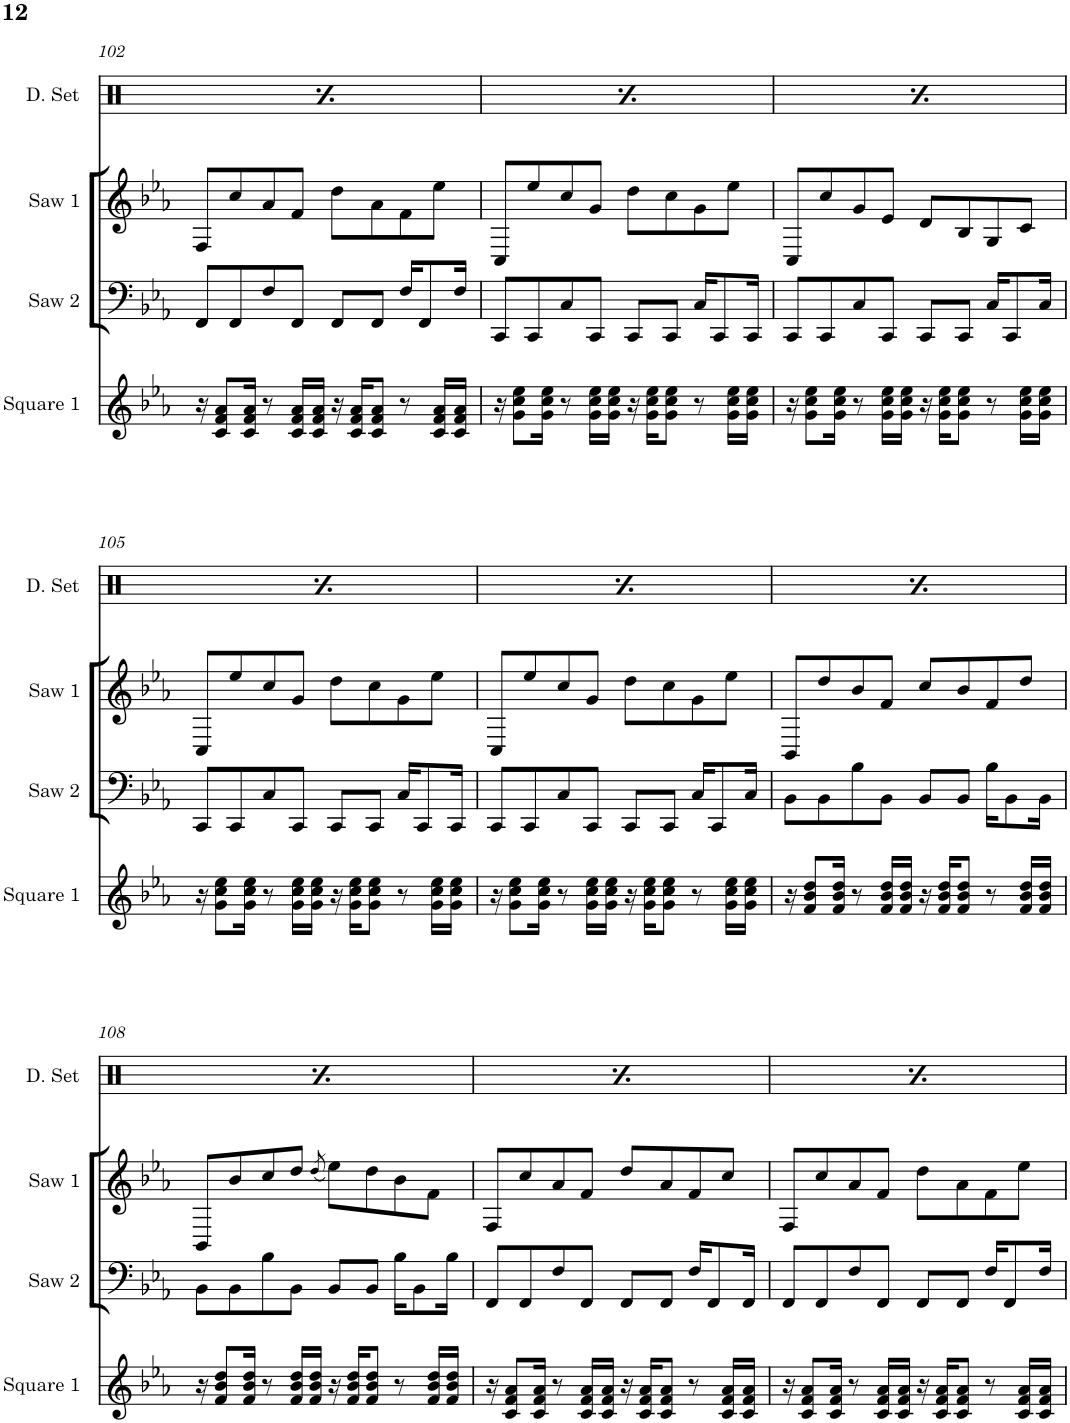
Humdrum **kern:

**kern	**kern	**kern	**kern	**dynam
*part4	*part3	*part2	*part1	*part1
*staff4	*staff3	*staff2	*staff1	*staff1
*I"Square Synthesizer 1	*I"Saw Synthesizer 2	*I"Saw Synthesizer 1	*I"Drumset	*
*I'Square 1	*I'Saw 2	*I'Saw 1	*I'D. Set	*
!!LO:PB:g=z
*clefG2	*clefF4	*clefG2	*clefX	*
*k[b-e-a-]	*k[b-e-a-]	*k[b-e-a-]	*k[]	*
*M4/4	*M4/4	*M4/4	*M4/4	*
*met(c)	*met(c)	*met(c)	*met(c)	*
=102	=102	=102	=102	=102
!	!	!	!	!LO:DY:b
16r	8FF/L	8F/L	4Rf\	ff
8c/ 8f/ 8a-/L	.	.	.	.
.	8FF/	8cc/	.	.
16c/ 16f/ 16a-/Jk	.	.	.	.
8r	8F/	8a-/	4Rcc/	.
16c/ 16f/ 16a-/LL	8FF/J	8f/J	.	.
16c/ 16f/ 16a-/JJ	.	.	.	.
16r	8FF/L	8dd\L	4Rf\	.
16c/ 16f/ 16a-/KL	.	.	.	.
8c/ 8f/ 8a-/J	8FF/J	8a-\	.	.
8r	16F/KL	8f\	4Rcc/	.
.	8FF/	.	.	.
16c/ 16f/ 16a-/LL	.	8ee-\J	.	.
16c/ 16f/ 16a-/JJ	16F/Jk	.	.	.
=103	=103	=103	=103	=103
!	!	!	!	!LO:DY:b
16r	8CC/L	8C/L	4Rf\	ff
8g\ 8cc\ 8ee-\L	.	.	.	.
.	8CC/	8ee-/	.	.
16g\ 16cc\ 16ee-\Jk	.	.	.	.
8r	8C/	8cc/	4Rcc/	.
16g\ 16cc\ 16ee-\LL	8CC/J	8g/J	.	.
16g\ 16cc\ 16ee-\JJ	.	.	.	.
16r	8CC/L	8dd\L	4Rf\	.
16g\ 16cc\ 16ee-\KL	.	.	.	.
8g\ 8cc\ 8ee-\J	8CC/J	8cc\	.	.
8r	16C/KL	8g\	4Rcc/	.
.	8CC/	.	.	.
16g\ 16cc\ 16ee-\LL	.	8ee-\J	.	.
16g\ 16cc\ 16ee-\JJ	16CC/Jk	.	.	.
=104	=104	=104	=104	=104
!	!	!	!	!LO:DY:b
16r	8CC/L	8C/L	4Rf\	ff
8g\ 8cc\ 8ee-\L	.	.	.	.
.	8CC/	8cc/	.	.
16g\ 16cc\ 16ee-\Jk	.	.	.	.
8r	8C/	8g/	4Rcc/	.
16g\ 16cc\ 16ee-\LL	8CC/J	8e-/J	.	.
16g\ 16cc\ 16ee-\JJ	.	.	.	.
16r	8CC/L	8d/L	4Rf\	.
16g\ 16cc\ 16ee-\KL	.	.	.	.
8g\ 8cc\ 8ee-\J	8CC/J	8B-/	.	.
8r	16C/KL	8G/	4Rcc/	.
.	8CC/	.	.	.
16g\ 16cc\ 16ee-\LL	.	8c/J	.	.
16g\ 16cc\ 16ee-\JJ	16C/Jk	.	.	.
!!LO:LB:g=z
=105	=105	=105	=105	=105
!	!	!	!	!LO:DY:b
16r	8CC/L	8C/L	4Rf\	ff
8g\ 8cc\ 8ee-\L	.	.	.	.
.	8CC/	8ee-/	.	.
16g\ 16cc\ 16ee-\Jk	.	.	.	.
8r	8C/	8cc/	4Rcc/	.
16g\ 16cc\ 16ee-\LL	8CC/J	8g/J	.	.
16g\ 16cc\ 16ee-\JJ	.	.	.	.
16r	8CC/L	8dd\L	4Rf\	.
16g\ 16cc\ 16ee-\KL	.	.	.	.
8g\ 8cc\ 8ee-\J	8CC/J	8cc\	.	.
8r	16C/KL	8g\	4Rcc/	.
.	8CC/	.	.	.
16g\ 16cc\ 16ee-\LL	.	8ee-\J	.	.
16g\ 16cc\ 16ee-\JJ	16CC/Jk	.	.	.
=106	=106	=106	=106	=106
!	!	!	!	!LO:DY:b
16r	8CC/L	8C/L	4Rf\	ff
8g\ 8cc\ 8ee-\L	.	.	.	.
.	8CC/	8ee-/	.	.
16g\ 16cc\ 16ee-\Jk	.	.	.	.
8r	8C/	8cc/	4Rcc/	.
16g\ 16cc\ 16ee-\LL	8CC/J	8g/J	.	.
16g\ 16cc\ 16ee-\JJ	.	.	.	.
16r	8CC/L	8dd\L	4Rf\	.
16g\ 16cc\ 16ee-\KL	.	.	.	.
8g\ 8cc\ 8ee-\J	8CC/J	8cc\	.	.
8r	16C/KL	8g\	4Rcc/	.
.	8CC/	.	.	.
16g\ 16cc\ 16ee-\LL	.	8ee-\J	.	.
16g\ 16cc\ 16ee-\JJ	16C/Jk	.	.	.
=107	=107	=107	=107	=107
!	!	!	!	!LO:DY:b
16r	8BB-\L	8BB-/L	4Rf\	ff
8f/ 8b-/ 8dd/L	.	.	.	.
.	8BB-\	8dd/	.	.
16f/ 16b-/ 16dd/Jk	.	.	.	.
8r	8B-\	8b-/	4Rcc/	.
16f/ 16b-/ 16dd/LL	8BB-\J	8f/J	.	.
16f/ 16b-/ 16dd/JJ	.	.	.	.
16r	8BB-/L	8cc/L	4Rf\	.
16f/ 16b-/ 16dd/KL	.	.	.	.
8f/ 8b-/ 8dd/J	8BB-/J	8b-/	.	.
8r	16B-\KL	8f/	4Rcc/	.
.	8BB-\	.	.	.
16f/ 16b-/ 16dd/LL	.	8dd/J	.	.
16f/ 16b-/ 16dd/JJ	16BB-\Jk	.	.	.
!!LO:LB:g=z
=108	=108	=108	=108	=108
!	!	!	!	!LO:DY:b
16r	8BB-\L	8BB-/L	4Rf\	ff
8f/ 8b-/ 8dd/L	.	.	.	.
.	8BB-\	8b-/	.	.
16f/ 16b-/ 16dd/Jk	.	.	.	.
8r	8B-\	8cc/	4Rcc/	.
16f/ 16b-/ 16dd/LL	8BB-\J	8dd/J	.	.
16f/ 16b-/ 16dd/JJ	.	.	.	.
.	.	(8qdd/	.	.
16r	8BB-/L	8ee-\L)	4Rf\	.
16f/ 16b-/ 16dd/KL	.	.	.	.
8f/ 8b-/ 8dd/J	8BB-/J	8dd\	.	.
8r	16B-\KL	8b-\	4Rcc/	.
.	8BB-\	.	.	.
16f/ 16b-/ 16dd/LL	.	8f\J	.	.
16f/ 16b-/ 16dd/JJ	16B-\Jk	.	.	.
=109	=109	=109	=109	=109
!	!	!	!	!LO:DY:b
16r	8FF/L	8F/L	4Rf\	ff
8c/ 8f/ 8a-/L	.	.	.	.
.	8FF/	8cc/	.	.
16c/ 16f/ 16a-/Jk	.	.	.	.
8r	8F/	8a-/	4Rcc/	.
16c/ 16f/ 16a-/LL	8FF/J	8f/J	.	.
16c/ 16f/ 16a-/JJ	.	.	.	.
16r	8FF/L	8dd/L	4Rf\	.
16c/ 16f/ 16a-/KL	.	.	.	.
8c/ 8f/ 8a-/J	8FF/J	8a-/	.	.
8r	16F/KL	8f/	4Rcc/	.
.	8FF/	.	.	.
16c/ 16f/ 16a-/LL	.	8cc/J	.	.
16c/ 16f/ 16a-/JJ	16FF/Jk	.	.	.
=110	=110	=110	=110	=110
!	!	!	!	!LO:DY:b
16r	8FF/L	8F/L	4Rf\	ff
8c/ 8f/ 8a-/L	.	.	.	.
.	8FF/	8cc/	.	.
16c/ 16f/ 16a-/Jk	.	.	.	.
8r	8F/	8a-/	4Rcc/	.
16c/ 16f/ 16a-/LL	8FF/J	8f/J	.	.
16c/ 16f/ 16a-/JJ	.	.	.	.
16r	8FF/L	8dd\L	4Rf\	.
16c/ 16f/ 16a-/KL	.	.	.	.
8c/ 8f/ 8a-/J	8FF/J	8a-\	.	.
8r	16F/KL	8f\	4Rcc/	.
.	8FF/	.	.	.
16c/ 16f/ 16a-/LL	.	8ee-\J	.	.
16c/ 16f/ 16a-/JJ	16F/Jk	.	.	.
=	=	=	=	=
*-	*-	*-	*-	*-
